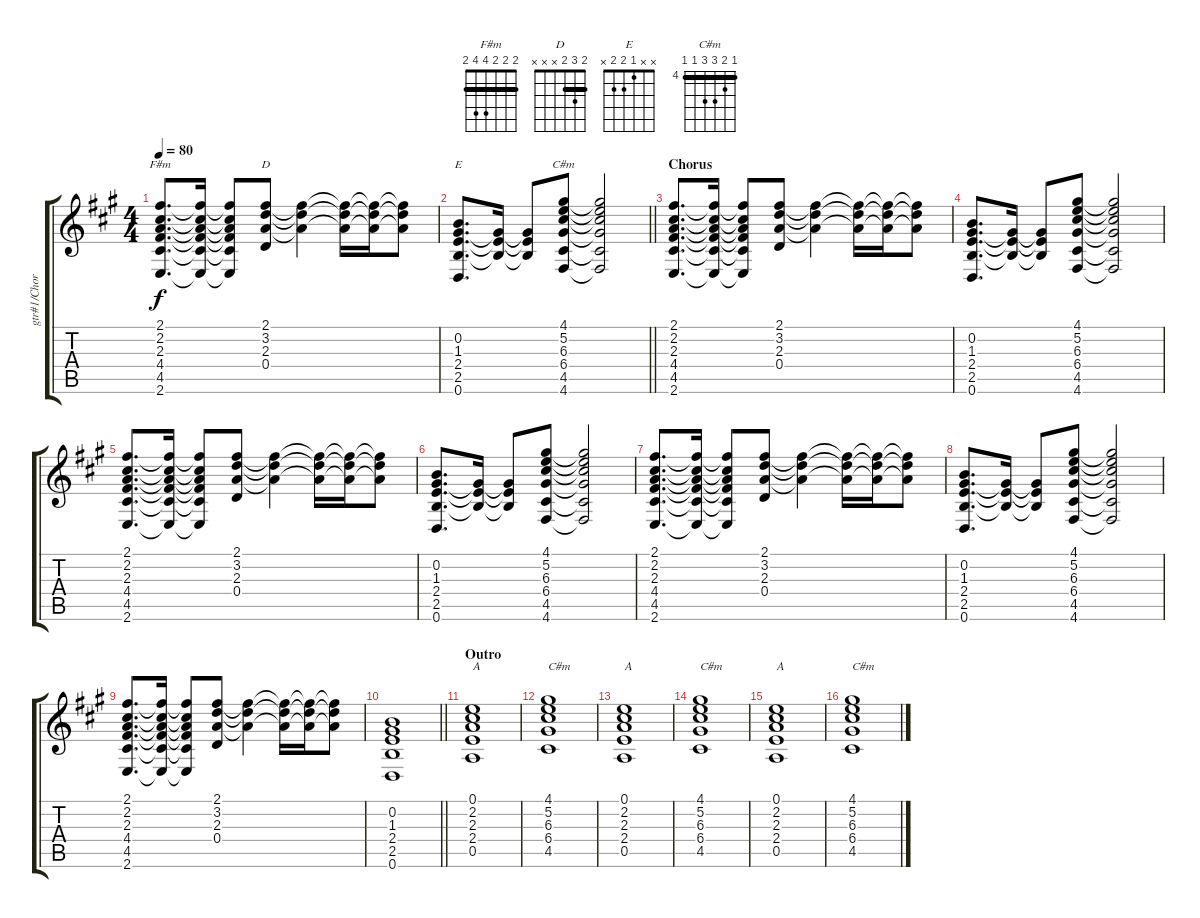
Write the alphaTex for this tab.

\track ("gtr#1/Chords(My Immortal)" "gtr#1/Chor") {instrument overdrivenguitar}
\staff {score tabs}
\tuning (E4 B3 G3 D3 A2 D2) {hide}
\chord ("F#m" 2 2 2 4 4 2) {barre 2}
\chord ("D" 2 3 2 x x x) {barre 2}
\chord ("E" x x 1 2 2 x)
\chord ("C#m" 4 5 6 6 4 4) {firstfret 4 barre 4}
\ts (4 4)
\tempo 80
\clef g2
\ks a
(2.1 2.2 2.3 4.4 4.5 2.6).8{d ch "F#m" dy f} (2.1{t} 2.2{t} 2.3{t} 4.4{t} 4.5{t} 2.6{t}).16 (2.1{t} 2.2{t} 2.3{t} 4.4{t} 4.5{t} 2.6{t}).8 (2.1 3.2 2.3 0.4).8{ch "D"} (2.1{t} 3.2{t} 2.3{t}).4 (2.1{t} 3.2{t} 2.3{t}).16 (2.1{t} 3.2{t} 2.3{t}).16 (2.1{t} 3.2{t} 2.3{t}).8 |
\barLineRight lightlight
(0.2 1.3 2.4 2.5 0.6).8{d ch "E"} (1.3{t} 2.4{t} 2.5{t}).16 (1.3{t} 2.4{t} 2.5{t}).8 (4.1 5.2 6.3 6.4 4.5 4.6).8{ch "C#m"} (4.1{t} 5.2{t} 6.3{t} 6.4{t} 4.5{t} 4.6{t}).2 |
\section ("" "Chorus")
(2.1 2.2 2.3 4.4 4.5 2.6).8{d} (2.1{t} 2.2{t} 2.3{t} 4.4{t} 4.5{t} 2.6{t}).16 (2.1{t} 2.2{t} 2.3{t} 4.4{t} 4.5{t} 2.6{t}).8 (2.1 3.2 2.3 0.4).8 (2.1{t} 3.2{t} 2.3{t}).4 (2.1{t} 3.2{t} 2.3{t}).16 (2.1{t} 3.2{t} 2.3{t}).16 (2.1{t} 3.2{t} 2.3{t}).8 |
(0.2 1.3 2.4 2.5 0.6).8{d} (1.3{t} 2.4{t} 2.5{t}).16 (1.3{t} 2.4{t} 2.5{t}).8 (4.1 5.2 6.3 6.4 4.5 4.6).8 (4.1{t} 5.2{t} 6.3{t} 6.4{t} 4.5{t} 4.6{t}).2 |
(2.1 2.2 2.3 4.4 4.5 2.6).8{d} (2.1{t} 2.2{t} 2.3{t} 4.4{t} 4.5{t} 2.6{t}).16 (2.1{t} 2.2{t} 2.3{t} 4.4{t} 4.5{t} 2.6{t}).8 (2.1 3.2 2.3 0.4).8 (2.1{t} 3.2{t} 2.3{t}).4 (2.1{t} 3.2{t} 2.3{t}).16 (2.1{t} 3.2{t} 2.3{t}).16 (2.1{t} 3.2{t} 2.3{t}).8 |
(0.2 1.3 2.4 2.5 0.6).8{d} (1.3{t} 2.4{t} 2.5{t}).16 (1.3{t} 2.4{t} 2.5{t}).8 (4.1 5.2 6.3 6.4 4.5 4.6).8 (4.1{t} 5.2{t} 6.3{t} 6.4{t} 4.5{t} 4.6{t}).2 |
(2.1 2.2 2.3 4.4 4.5 2.6).8{d} (2.1{t} 2.2{t} 2.3{t} 4.4{t} 4.5{t} 2.6{t}).16 (2.1{t} 2.2{t} 2.3{t} 4.4{t} 4.5{t} 2.6{t}).8 (2.1 3.2 2.3 0.4).8 (2.1{t} 3.2{t} 2.3{t}).4 (2.1{t} 3.2{t} 2.3{t}).16 (2.1{t} 3.2{t} 2.3{t}).16 (2.1{t} 3.2{t} 2.3{t}).8 |
(0.2 1.3 2.4 2.5 0.6).8{d} (1.3{t} 2.4{t} 2.5{t}).16 (1.3{t} 2.4{t} 2.5{t}).8 (4.1 5.2 6.3 6.4 4.5 4.6).8 (4.1{t} 5.2{t} 6.3{t} 6.4{t} 4.5{t} 4.6{t}).2 |
(2.1 2.2 2.3 4.4 4.5 2.6).8{d} (2.1{t} 2.2{t} 2.3{t} 4.4{t} 4.5{t} 2.6{t}).16 (2.1{t} 2.2{t} 2.3{t} 4.4{t} 4.5{t} 2.6{t}).8 (2.1 3.2 2.3 0.4).8 (2.1{t} 3.2{t} 2.3{t}).4 (2.1{t} 3.2{t} 2.3{t}).16 (2.1{t} 3.2{t} 2.3{t}).16 (2.1{t} 3.2{t} 2.3{t}).8 |
\barLineRight lightlight
(0.2 1.3 2.4 2.5 0.6).1 |
\section ("" "Outro")
(0.1 2.2 2.3 2.4 0.5).1{txt "A" volume 0} |
(4.1 5.2 6.3 6.4 4.5).1{txt "C#m"} |
(0.1 2.2 2.3 2.4 0.5).1{txt "A" volume 0} |
(4.1 5.2 6.3 6.4 4.5).1{txt "C#m"} |
(0.1 2.2 2.3 2.4 0.5).1{txt "A" volume 0} |
(4.1 5.2 6.3 6.4 4.5).1{txt "C#m"}
